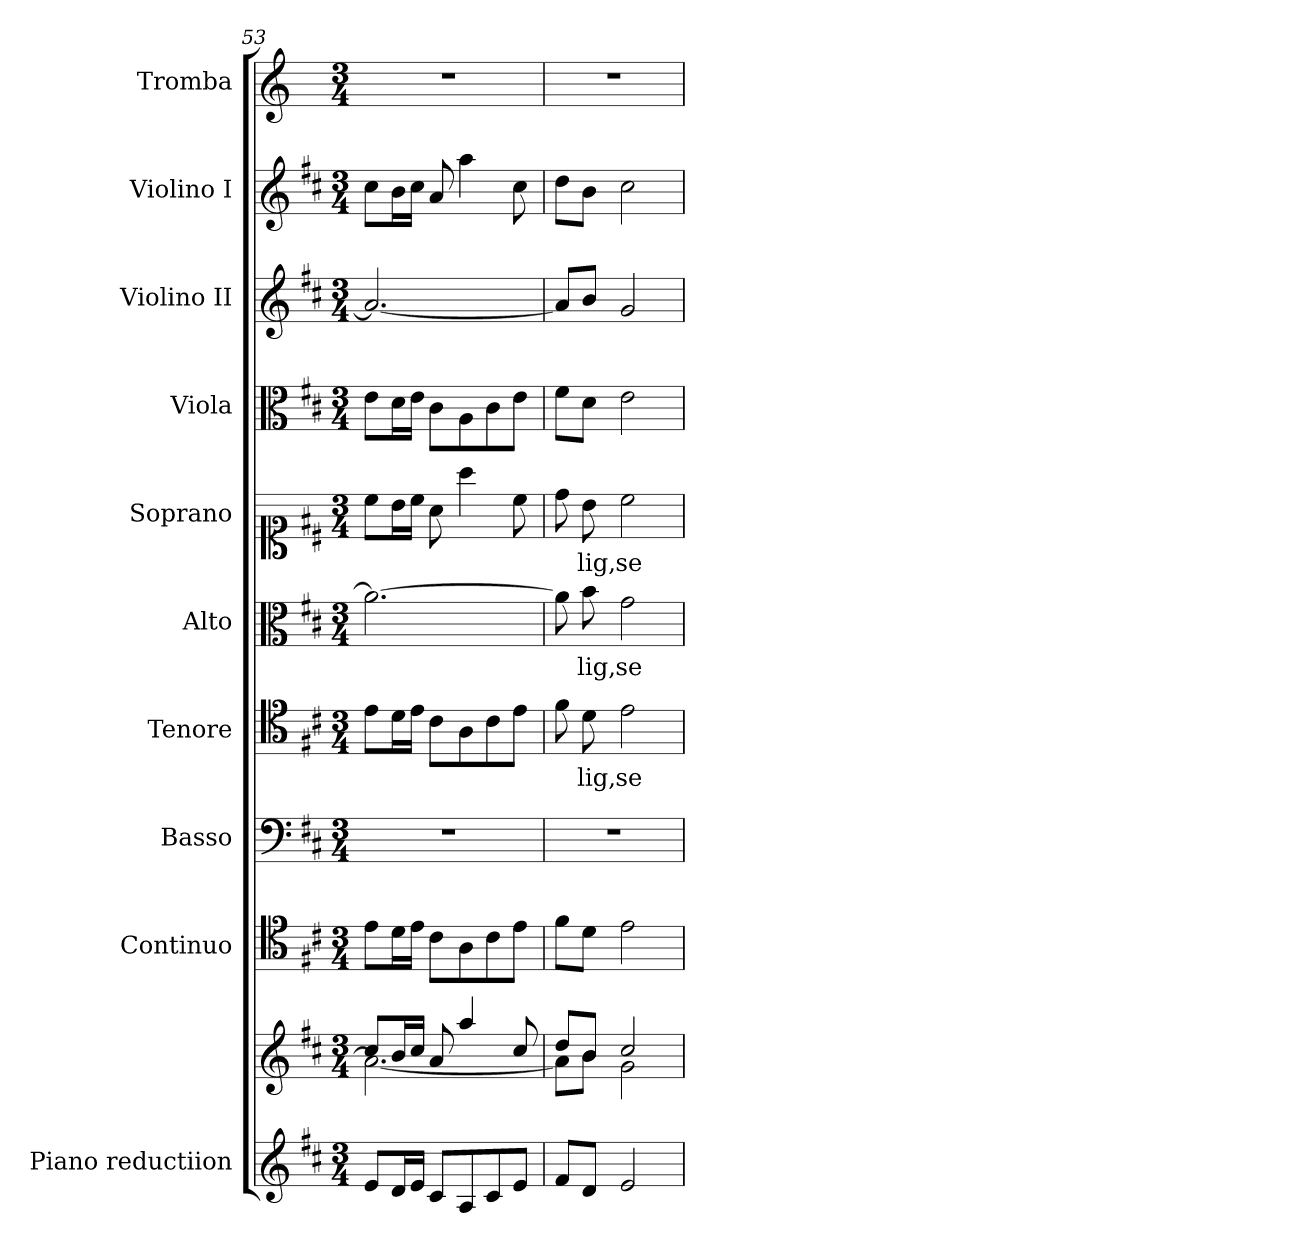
**kern	**kern	**kern	**kern	**kern	**text	**kern	**text	**kern	**text	**kern	**kern	**kern	**kern
*part10	*part10	*part9	*part8	*part7	*part7	*part6	*part6	*part5	*part5	*part4	*part3	*part2	*part1
*staff11	*staff10	*staff9	*staff8	*staff7	*staff7	*staff6	*staff6	*staff5	*staff5	*staff4	*staff3	*staff2	*staff1
*I"Piano reductiion	*	*I"Continuo	*I"Basso	*I"Tenore	*	*I"Alto	*	*I"Soprano	*	*I"Viola	*I"Violino II	*I"Violino I	*I"Tromba
*I'Pno	*	*	*	*	*	*	*	*	*	*I'Vla	*I'Vln	*I'Vln	*
*clefG2	*clefG2	*clefC4	*clefF4	*clefC4	*	*clefC3	*	*clefC1	*	*clefC3	*clefG2	*clefG2	*clefG2
*	*	*	*	*	*	*	*	*	*	*	*	*	*ITrd-1c-2
*k[f#c#]	*k[f#c#]	*k[f#c#]	*k[f#c#]	*k[f#c#]	*	*k[f#c#]	*	*k[f#c#]	*	*k[f#c#]	*k[f#c#]	*k[f#c#]	*k[f#c#]
*M3/4	*M3/4	*M3/4	*M3/4	*M3/4	*	*M3/4	*	*M3/4	*	*M3/4	*M3/4	*M3/4	*M3/4
=53	=53	=53	=53	=53	=53	=53	=53	=53	=53	=53	=53	=53	=53
*	*^	*	*	*	*	*	*	*	*	*	*	*	*
8e/L	8cc#/L	2.a\_	8e\L	2.r	8e\L	.	2.a\_	.	8cc#\L	.	8e\L	2.a/_	8cc#\L	2.r
16d/L	16b/L	.	16d\L	.	16d\L	.	.	.	16b\L	.	16d\L	.	16b\L	.
16e/JJ	16cc#/JJ	.	16e\JJ	.	16e\JJ	.	.	.	16cc#\JJ	.	16e\JJ	.	16cc#\JJ	.
8c#/L	8a/	.	8c#\L	.	8c#\L	.	.	.	8a\	.	8c#\L	.	8a/	.
8A/	4aa/	.	8A\	.	8A\	.	.	.	4aa\	.	8A\	.	4aa\	.
8c#/	.	.	8c#\	.	8c#\	.	.	.	.	.	8c#\	.	.	.
8e/J	8cc#/	.	8e\J	.	8e\J	.	.	.	8cc#\	.	8e\J	.	8cc#\	.
=54	=54	=54	=54	=54	=54	=54	=54	=54	=54	=54	=54	=54	=54	=54
8f#/L	8dd/L	8a\L]	8f#\L	2.r	8f#\	.	8a\]	.	8dd\	.	8f#\L	8a/L]	8dd\L	2.r
!	!	!	!	!	!	!LO:LY:b	!	!LO:LY:b	!	!LO:LY:b	!	!	!	!
8d/J	8b/J	8b\J	8d\J	.	8d\	-lig,	8b\	-lig,	8b\	-lig,	8d\J	8b/J	8b\J	.
!	!	!	!	!	!	!LO:LY:b	!	!LO:LY:b	!	!LO:LY:b	!	!	!	!
2e/	2cc#/	2g\	2e\	.	2e\	se-	2g\	se-	2cc#\	se-	2e\	2g/	2cc#\	.
*	*v	*v	*	*	*	*	*	*	*	*	*	*	*	*
=	=	=	=	=	=	=	=	=	=	=	=	=	=
*-	*-	*-	*-	*-	*-	*-	*-	*-	*-	*-	*-	*-	*-
